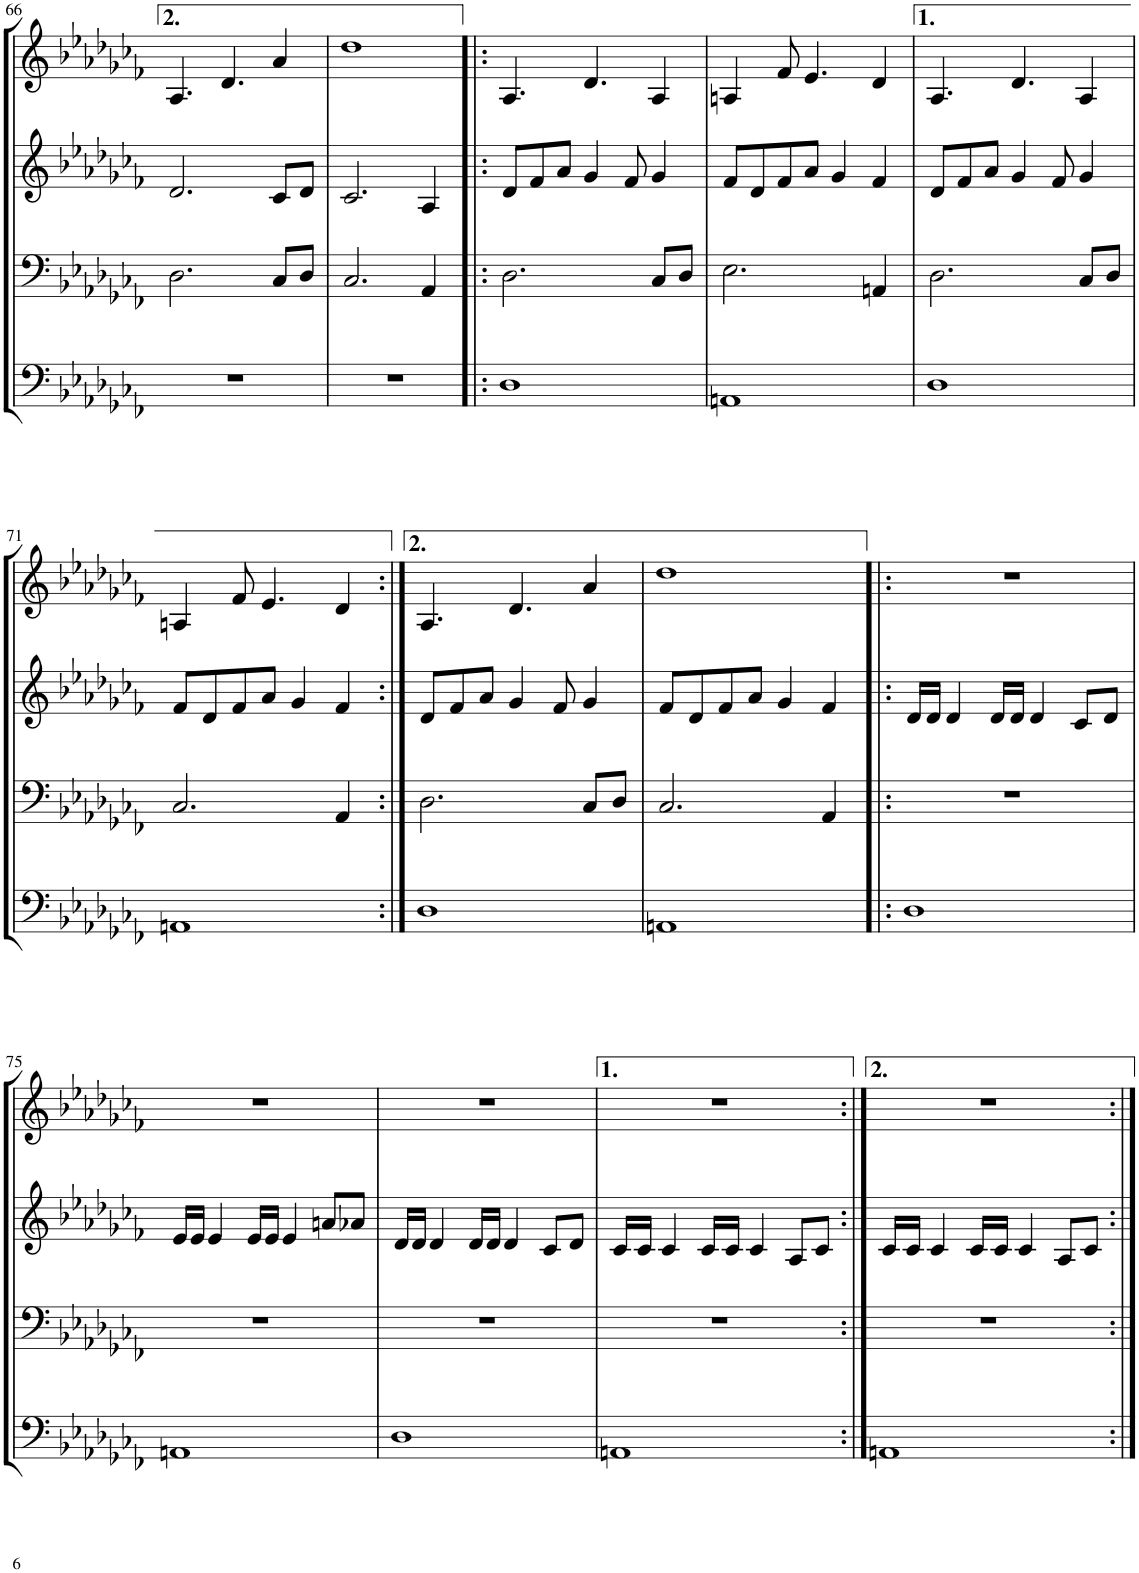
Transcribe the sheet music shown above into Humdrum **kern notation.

**kern	**kern	**kern	**kern
*part4	*part3	*part2	*part1
*staff4	*staff3	*staff2	*staff1
*I"Tuba	*I"Trombone	*I"Bb Trumpet 2	*I"Bb Trumpet 1
*I'Tba	*I'Trb	*I'Tpt	*I'Tpt
!!LO:PB:g=z
*clefF4	*clefF4	*clefG2	*clefG2
*	*	*ITrd1c2	*ITrd1c2
*k[b-e-a-d-g-c-f-]	*k[b-e-a-d-g-c-f-]	*k[b-e-a-d-g-c-f-]	*k[b-e-a-d-g-c-f-]
*M4/4	*M4/4	*M4/4	*M4/4
=66	=66	=66	=66
1r	2.D-\	2.d-/	4.A-/
.	.	.	4.d-/
.	8C-/L	8c-/L	4a-/
.	8D-/J	8d-/J	.
=67	=67	=67	=67
1r	2.C-/	2.c-/	1dd-
.	4AA-/	4A-/	.
=68!|:	=68!|:	=68!|:	=68!|:
1D-	2.D-\	8d-/L	4.A-/
.	.	8f-/	.
.	.	8a-/J	.
.	.	4g-/	4.d-/
.	.	8f-/	.
.	8C-/L	4g-/	4A-/
.	8D-/J	.	.
=69	=69	=69	=69
1AAn	2.E-\	8f-/L	4An/
.	.	8d-/	.
.	.	8f-/	8f-/
.	.	8a-/J	4.e-/
.	.	4g-/	.
.	4AAn/	4f-/	4d-/
=70	=70	=70	=70
1D-	2.D-\	8d-/L	4.A-/
.	.	8f-/	.
.	.	8a-/J	.
.	.	4g-/	4.d-/
.	.	8f-/	.
.	8C-/L	4g-/	4A-/
.	8D-/J	.	.
!!LO:LB:g=z
=71	=71	=71	=71
1AAn	2.C-/	8f-/L	4An/
.	.	8d-/	.
.	.	8f-/	8f-/
.	.	8a-/J	4.e-/
.	.	4g-/	.
.	4AA-/	4f-/	4d-/
=72:|!	=72:|!	=72:|!	=72:|!
1D-	2.D-\	8d-/L	4.A-/
.	.	8f-/	.
.	.	8a-/J	.
.	.	4g-/	4.d-/
.	.	8f-/	.
.	8C-/L	4g-/	4a-/
.	8D-/J	.	.
=73	=73	=73	=73
1AAn	2.C-/	8f-/L	1dd-
.	.	8d-/	.
.	.	8f-/	.
.	.	8a-/J	.
.	.	4g-/	.
.	4AA-/	4f-/	.
=74!|:	=74!|:	=74!|:	=74!|:
1D-	1r	16d-/LL	1r
.	.	16d-/JJ	.
.	.	4d-/	.
.	.	16d-/LL	.
.	.	16d-/JJ	.
.	.	4d-/	.
.	.	8c-/L	.
.	.	8d-/J	.
!!LO:LB:g=z
=75	=75	=75	=75
1AAn	1r	16e-/LL	1r
.	.	16e-/JJ	.
.	.	4e-/	.
.	.	16e-/LL	.
.	.	16e-/JJ	.
.	.	4e-/	.
.	.	8an/L	.
.	.	8a-X/J	.
=76	=76	=76	=76
1D-	1r	16d-/LL	1r
.	.	16d-/JJ	.
.	.	4d-/	.
.	.	16d-/LL	.
.	.	16d-/JJ	.
.	.	4d-/	.
.	.	8c-/L	.
.	.	8d-/J	.
=77	=77	=77	=77
1AAn	1r	16c-/LL	1r
.	.	16c-/JJ	.
.	.	4c-/	.
.	.	16c-/LL	.
.	.	16c-/JJ	.
.	.	4c-/	.
.	.	8A-/L	.
.	.	8c-/J	.
=78:|!	=78:|!	=78:|!	=78:|!
1AAn	1r	16c-/LL	1r
.	.	16c-/JJ	.
.	.	4c-/	.
.	.	16c-/LL	.
.	.	16c-/JJ	.
.	.	4c-/	.
.	.	8A-/L	.
.	.	8c-/J	.
=:|!	=:|!	=:|!	=:|!
*-	*-	*-	*-
